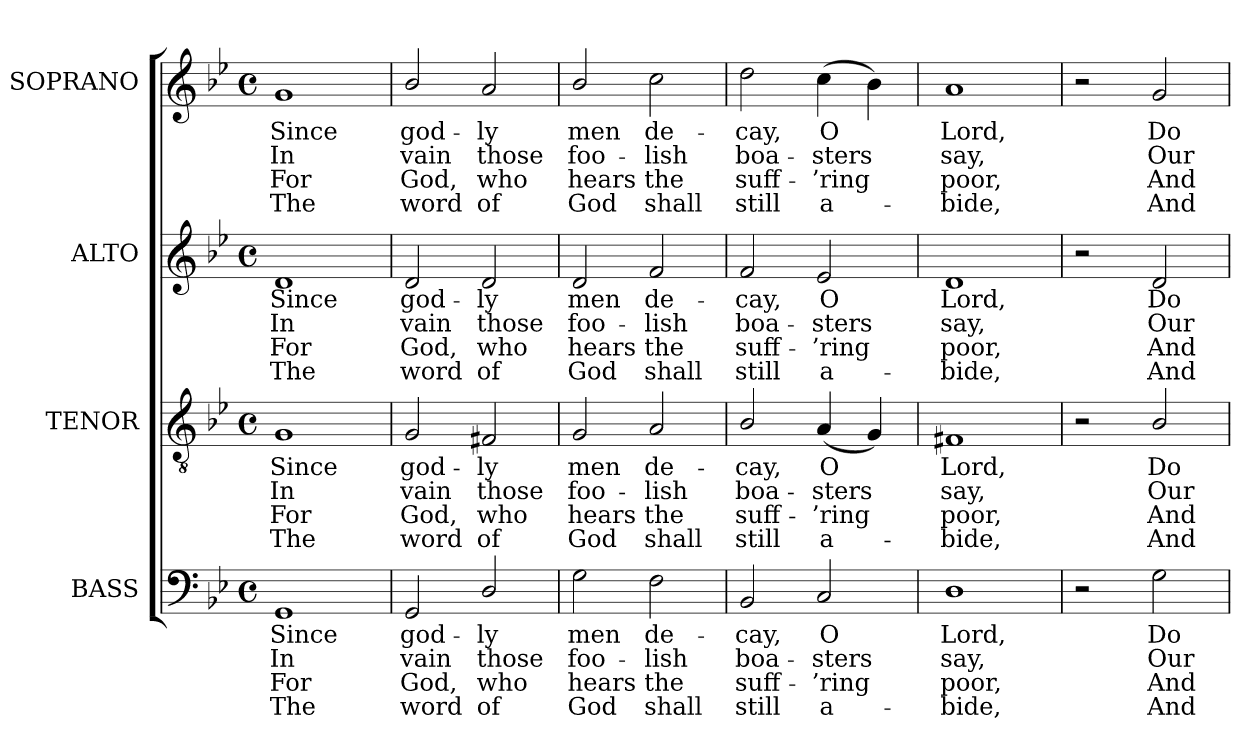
**kern	**text	**text	**text	**text	**kern	**text	**text	**text	**text	**kern	**text	**text	**text	**text	**kern	**text	**text	**text	**text
*part4	*part4	*part4	*part4	*part4	*part3	*part3	*part3	*part3	*part3	*part2	*part2	*part2	*part2	*part2	*part1	*part1	*part1	*part1	*part1
*staff4	*staff4	*staff4	*staff4	*staff4	*staff3	*staff3	*staff3	*staff3	*staff3	*staff2	*staff2	*staff2	*staff2	*staff2	*staff1	*staff1	*staff1	*staff1	*staff1
*I"BASS	*	*	*	*	*I"TENOR	*	*	*	*	*I"ALTO	*	*	*	*	*I"SOPRANO	*	*	*	*
*I'B.	*	*	*	*	*I'T.	*	*	*	*	*I'A.	*	*	*	*	*I'S.	*	*	*	*
!!LO:PB:g=z
*clefF4	*	*	*	*	*clefGv2	*	*	*	*	*clefG2	*	*	*	*	*clefG2	*	*	*	*
*	*	*	*	*	*ITrd7c12	*	*	*	*	*	*	*	*	*	*	*	*	*	*
*k[b-e-]	*	*	*	*	*k[b-e-]	*	*	*	*	*k[b-e-]	*	*	*	*	*k[b-e-]	*	*	*	*
*g:	*	*	*	*	*g:	*	*	*	*	*g:	*	*	*	*	*g:	*	*	*	*
*M4/4	*	*	*	*	*M4/4	*	*	*	*	*M4/4	*	*	*	*	*M4/4	*	*	*	*
*met(c)	*	*	*	*	*met(c)	*	*	*	*	*met(c)	*	*	*	*	*met(c)	*	*	*	*
=1	=1	=1	=1	=1	=1	=1	=1	=1	=1	=1	=1	=1	=1	=1	=1	=1	=1	=1	=1
!	!LO:LY:b:color=#000000	!LO:LY:b:color=#000000	!LO:LY:b:color=#000000	!LO:LY:b:color=#000000	!	!	!	!	!	!	!	!	!	!	!	!	!	!	!
!	!	!	!	!	!	!LO:LY:b:color=#000000	!LO:LY:b:color=#000000	!LO:LY:b:color=#000000	!LO:LY:b:color=#000000	!	!	!	!	!	!	!	!	!	!
!	!	!	!	!	!	!	!	!	!	!	!LO:LY:b:color=#000000	!LO:LY:b:color=#000000	!LO:LY:b:color=#000000	!LO:LY:b:color=#000000	!	!	!	!	!
!	!	!	!	!	!	!	!	!	!	!	!	!	!	!	!	!LO:LY:b:color=#000000	!LO:LY:b:color=#000000	!LO:LY:b:color=#000000	!LO:LY:b:color=#000000
1GGi	Since	In	For	The	1GGi	Since	In	For	The	1di	Since	In	For	The	1gi	Since	In	For	The
=2	=2	=2	=2	=2	=2	=2	=2	=2	=2	=2	=2	=2	=2	=2	=2	=2	=2	=2	=2
!	!LO:LY:b:color=#000000	!LO:LY:b:color=#000000	!LO:LY:b:color=#000000	!LO:LY:b:color=#000000	!	!	!	!	!	!	!	!	!	!	!	!	!	!	!
!	!	!	!	!	!	!LO:LY:b:color=#000000	!LO:LY:b:color=#000000	!LO:LY:b:color=#000000	!LO:LY:b:color=#000000	!	!	!	!	!	!	!	!	!	!
!	!	!	!	!	!	!	!	!	!	!	!LO:LY:b:color=#000000	!LO:LY:b:color=#000000	!LO:LY:b:color=#000000	!LO:LY:b:color=#000000	!	!	!	!	!
!	!	!	!	!	!	!	!	!	!	!	!	!	!	!	!	!LO:LY:b:color=#000000	!LO:LY:b:color=#000000	!LO:LY:b:color=#000000	!LO:LY:b:color=#000000
2GGi/	god-	vain	God,	word	2GGi/	god-	vain	God,	word	2di/	god-	vain	God,	word	2b-i/	god-	vain	God,	word
!	!LO:LY:b:color=#000000	!LO:LY:b:color=#000000	!LO:LY:b:color=#000000	!LO:LY:b:color=#000000	!	!	!	!	!	!	!	!	!	!	!	!	!	!	!
!	!	!	!	!	!	!LO:LY:b:color=#000000	!LO:LY:b:color=#000000	!LO:LY:b:color=#000000	!LO:LY:b:color=#000000	!	!	!	!	!	!	!	!	!	!
!	!	!	!	!	!	!	!	!	!	!	!LO:LY:b:color=#000000	!LO:LY:b:color=#000000	!LO:LY:b:color=#000000	!LO:LY:b:color=#000000	!	!	!	!	!
!	!	!	!	!	!	!	!	!	!	!	!	!	!	!	!	!LO:LY:b:color=#000000	!LO:LY:b:color=#000000	!LO:LY:b:color=#000000	!LO:LY:b:color=#000000
2Di/	-ly	those	who	of	2FF#Xi/	-ly	those	who	of	2di/	-ly	those	who	of	2ai/	-ly	those	who	of
=3	=3	=3	=3	=3	=3	=3	=3	=3	=3	=3	=3	=3	=3	=3	=3	=3	=3	=3	=3
!	!LO:LY:b:color=#000000	!LO:LY:b:color=#000000	!LO:LY:b:color=#000000	!LO:LY:b:color=#000000	!	!	!	!	!	!	!	!	!	!	!	!	!	!	!
!	!	!	!	!	!	!LO:LY:b:color=#000000	!LO:LY:b:color=#000000	!LO:LY:b:color=#000000	!LO:LY:b:color=#000000	!	!	!	!	!	!	!	!	!	!
!	!	!	!	!	!	!	!	!	!	!	!LO:LY:b:color=#000000	!LO:LY:b:color=#000000	!LO:LY:b:color=#000000	!LO:LY:b:color=#000000	!	!	!	!	!
!	!	!	!	!	!	!	!	!	!	!	!	!	!	!	!	!LO:LY:b:color=#000000	!LO:LY:b:color=#000000	!LO:LY:b:color=#000000	!LO:LY:b:color=#000000
2Gi\	men	foo-	hears	God	2GGi/	men	foo-	hears	God	2di/	men	foo-	hears	God	2b-i/	men	foo-	hears	God
!	!LO:LY:b:color=#000000	!LO:LY:b:color=#000000	!LO:LY:b:color=#000000	!LO:LY:b:color=#000000	!	!	!	!	!	!	!	!	!	!	!	!	!	!	!
!	!	!	!	!	!	!LO:LY:b:color=#000000	!LO:LY:b:color=#000000	!LO:LY:b:color=#000000	!LO:LY:b:color=#000000	!	!	!	!	!	!	!	!	!	!
!	!	!	!	!	!	!	!	!	!	!	!LO:LY:b:color=#000000	!LO:LY:b:color=#000000	!LO:LY:b:color=#000000	!LO:LY:b:color=#000000	!	!	!	!	!
!	!	!	!	!	!	!	!	!	!	!	!	!	!	!	!	!LO:LY:b:color=#000000	!LO:LY:b:color=#000000	!LO:LY:b:color=#000000	!LO:LY:b:color=#000000
2Fi\	de-	-lish	the	shall	2AAi/	de-	-lish	the	shall	2fi/	de-	-lish	the	shall	2cci\	de-	-lish	the	shall
=4	=4	=4	=4	=4	=4	=4	=4	=4	=4	=4	=4	=4	=4	=4	=4	=4	=4	=4	=4
!	!LO:LY:b:color=#000000	!LO:LY:b:color=#000000	!LO:LY:b:color=#000000	!LO:LY:b:color=#000000	!	!	!	!	!	!	!	!	!	!	!	!	!	!	!
!	!	!	!	!	!	!LO:LY:b:color=#000000	!LO:LY:b:color=#000000	!LO:LY:b:color=#000000	!LO:LY:b:color=#000000	!	!	!	!	!	!	!	!	!	!
!	!	!	!	!	!	!	!	!	!	!	!LO:LY:b:color=#000000	!LO:LY:b:color=#000000	!LO:LY:b:color=#000000	!LO:LY:b:color=#000000	!	!	!	!	!
!	!	!	!	!	!	!	!	!	!	!	!	!	!	!	!	!LO:LY:b:color=#000000	!LO:LY:b:color=#000000	!LO:LY:b:color=#000000	!LO:LY:b:color=#000000
2BB-i/	-cay,	boa-	suff-	-still	2BB-i/	-cay,	boa-	suff-	-still	2fi/	-cay,	boa-	suff-	-still	2ddi\	-cay,	boa-	suff-	-still
!	!LO:LY:b:color=#000000	!LO:LY:b:color=#000000	!LO:LY:b:color=#000000	!LO:LY:b:color=#000000	!	!	!	!	!	!	!	!	!	!	!	!	!	!	!
!	!	!	!	!	!	!LO:LY:b:color=#000000	!LO:LY:b:color=#000000	!LO:LY:b:color=#000000	!LO:LY:b:color=#000000	!	!	!	!	!	!	!	!	!	!
!	!	!	!	!	!	!	!	!	!	!	!LO:LY:b:color=#000000	!LO:LY:b:color=#000000	!LO:LY:b:color=#000000	!LO:LY:b:color=#000000	!	!	!	!	!
!	!	!	!	!	!	!	!	!	!	!	!	!	!	!	!	!LO:LY:b:color=#000000	!LO:LY:b:color=#000000	!LO:LY:b:color=#000000	!LO:LY:b:color=#000000
2Ci/	O	-sters	’ring	a-	(4AAi/	O	-sters	’ring	a-	2e-i/	O	-sters	’ring	a-	(4cci\	O	-sters	’ring	a-
.	.	.	.	.	4GGi/)	.	.	.	.	.	.	.	.	.	4b-i\)	.	.	.	.
=5	=5	=5	=5	=5	=5	=5	=5	=5	=5	=5	=5	=5	=5	=5	=5	=5	=5	=5	=5
!	!LO:LY:b:color=#000000	!LO:LY:b:color=#000000	!LO:LY:b:color=#000000	!LO:LY:b:color=#000000	!	!	!	!	!	!	!	!	!	!	!	!	!	!	!
!	!	!	!	!	!	!LO:LY:b:color=#000000	!LO:LY:b:color=#000000	!LO:LY:b:color=#000000	!LO:LY:b:color=#000000	!	!	!	!	!	!	!	!	!	!
!	!	!	!	!	!	!	!	!	!	!	!LO:LY:b:color=#000000	!LO:LY:b:color=#000000	!LO:LY:b:color=#000000	!LO:LY:b:color=#000000	!	!	!	!	!
!	!	!	!	!	!	!	!	!	!	!	!	!	!	!	!	!LO:LY:b:color=#000000	!LO:LY:b:color=#000000	!LO:LY:b:color=#000000	!LO:LY:b:color=#000000
1Di	Lord,	say,	-poor,	bide,	1FF#Xi	Lord,	say,	-poor,	bide,	1di	Lord,	say,	-poor,	bide,	1ai	Lord,	say,	-poor,	bide,
=6	=6	=6	=6	=6	=6	=6	=6	=6	=6	=6	=6	=6	=6	=6	=6	=6	=6	=6	=6
2r	.	.	.	.	2r	.	.	.	.	2r	.	.	.	.	2r	.	.	.	.
!	!LO:LY:b:color=#000000	!LO:LY:b:color=#000000	!LO:LY:b:color=#000000	!LO:LY:b:color=#000000	!	!	!	!	!	!	!	!	!	!	!	!	!	!	!
!	!	!	!	!	!	!LO:LY:b:color=#000000	!LO:LY:b:color=#000000	!LO:LY:b:color=#000000	!LO:LY:b:color=#000000	!	!	!	!	!	!	!	!	!	!
!	!	!	!	!	!	!	!	!	!	!	!LO:LY:b:color=#000000	!LO:LY:b:color=#000000	!LO:LY:b:color=#000000	!LO:LY:b:color=#000000	!	!	!	!	!
!	!	!	!	!	!	!	!	!	!	!	!	!	!	!	!	!LO:LY:b:color=#000000	!LO:LY:b:color=#000000	!LO:LY:b:color=#000000	!LO:LY:b:color=#000000
2Gi\	Do	Our	And	And	2BB-i/	Do	Our	And	And	2di/	Do	Our	And	And	2gi/	Do	Our	And	And
=	=	=	=	=	=	=	=	=	=	=	=	=	=	=	=	=	=	=	=
*-	*-	*-	*-	*-	*-	*-	*-	*-	*-	*-	*-	*-	*-	*-	*-	*-	*-	*-	*-
